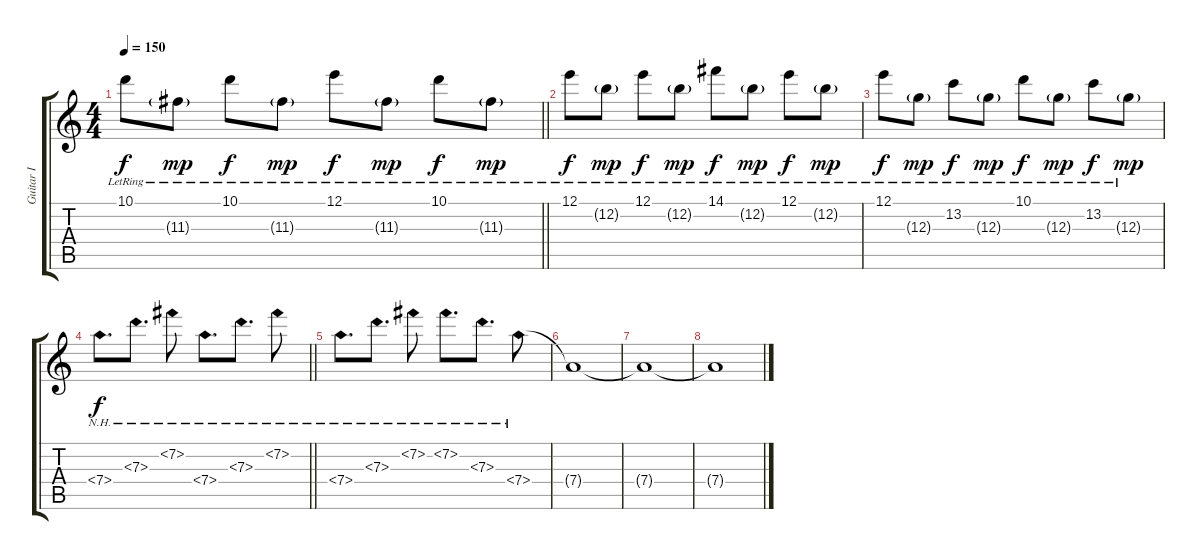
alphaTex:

\track ("Guitar I" "Guitar I") {instrument distortionguitar}
\staff {score tabs}
\tuning (E4 B3 G3 D3 A2 E2) {hide}
\ts (4 4)
\tempo 150
\clef g2
\barLineRight lightlight
\ks c
10.1{lr}.8{dy f} 11.3{g lr}.8{dy mp} 10.1{lr}.8{dy f} 11.3{g lr}.8{dy mp} 12.1{lr}.8{dy f} 11.3{g lr}.8{dy mp} 10.1{lr}.8{dy f} 11.3{g lr}.8{dy mp} |
12.1{lr}.8{dy f} 12.2{g lr}.8{dy mp} 12.1{lr}.8{dy f} 12.2{g lr}.8{dy mp} 14.1{lr}.8{dy f} 12.2{g lr}.8{dy mp} 12.1{lr}.8{dy f} 12.2{g lr}.8{dy mp} |
12.1{lr}.8{dy f} 12.3{g lr}.8{dy mp} 13.2{lr}.8{dy f} 12.3{g lr}.8{dy mp} 10.1{lr}.8{dy f} 12.3{g lr}.8{dy mp} 13.2{lr}.8{dy f} 12.3{g lr}.8{dy mp} |
\barLineRight lightlight
7.4{nh}.8{d dy f} 7.3{nh}.8{d} 7.2{nh}.8 7.4{nh}.8{d} 7.3{nh}.8{d} 7.2{nh}.8 |
7.4{nh}.8{d} 7.3{nh}.8{d} 7.2{nh}.8 7.2{nh}.8{d} 7.3{nh}.8{d} 7.4{nh}.8 |
7.4{t}.1 |
7.4{t}.1 |
7.4{t}.1
